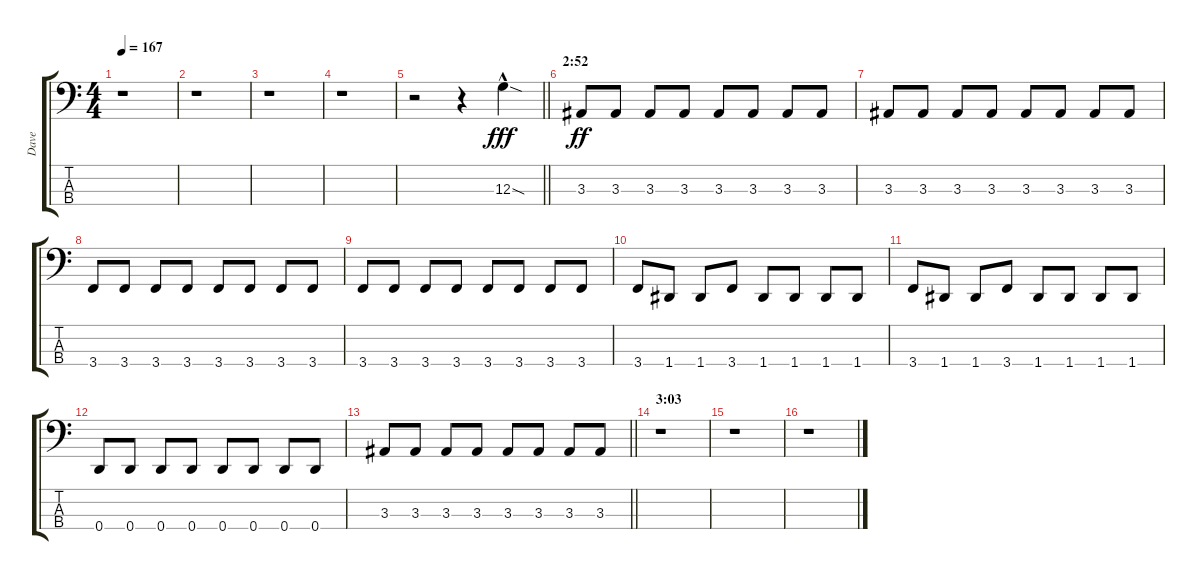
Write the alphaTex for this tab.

\track ("Dave" "Dave") {instrument electricbasspick}
\staff {score tabs}
\tuning (F2 C2 G1 D1) {hide}
\ts (4 4)
\tempo 167
\clef f4
\ks c
r.1{dy ff} |
r.1 |
r.1 |
r.1 |
\barLineRight lightlight
r.2 r.4 12.3{sod hac}.4{dy fff} |
\section ("" "2:52")
3.3.8{dy ff} 3.3.8 3.3.8 3.3.8 3.3.8 3.3.8 3.3.8 3.3.8 |
3.3.8 3.3.8 3.3.8 3.3.8 3.3.8 3.3.8 3.3.8 3.3.8 |
3.4.8 3.4.8 3.4.8 3.4.8 3.4.8 3.4.8 3.4.8 3.4.8 |
3.4.8 3.4.8 3.4.8 3.4.8 3.4.8 3.4.8 3.4.8 3.4.8 |
3.4.8 1.4.8 1.4.8 3.4.8 1.4.8 1.4.8 1.4.8 1.4.8 |
3.4.8 1.4.8 1.4.8 3.4.8 1.4.8 1.4.8 1.4.8 1.4.8 |
0.4.8 0.4.8 0.4.8 0.4.8 0.4.8 0.4.8 0.4.8 0.4.8 |
\barLineRight lightlight
3.3.8 3.3.8 3.3.8 3.3.8 3.3.8 3.3.8 3.3.8 3.3.8 |
\section ("" "3:03")
r.1 |
r.1 |
r.1
